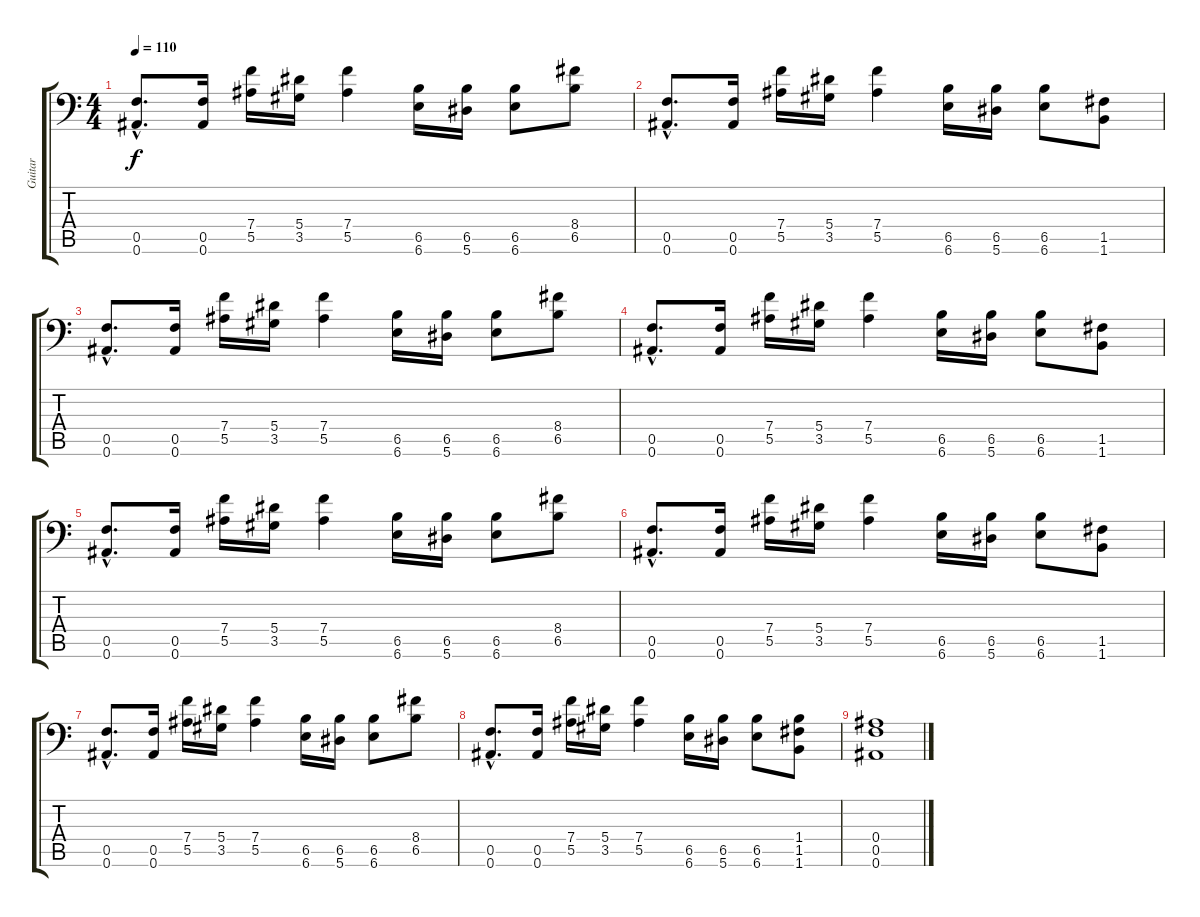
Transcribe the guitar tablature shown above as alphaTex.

\track ("Guitar" "Guitar") {instrument distortionguitar}
\staff {score tabs}
\tuning (C4 G3 Eb3 Bb2 F2 Bb1) {hide}
\ts (4 4)
\tempo 110
\clef f4
\ks c
(0.5{hac} 0.6{hac}).8{d dy f} (0.5 0.6).16 (7.4 5.5).16 (5.4 3.5).16 (7.4 5.5).4 (6.5 6.6).16 (6.5 5.6).16 (6.5 6.6).8 (8.4 6.5).8 |
(0.5{hac} 0.6{hac}).8{d} (0.5 0.6).16 (7.4 5.5).16 (5.4 3.5).16 (7.4 5.5).4 (6.5 6.6).16 (6.5 5.6).16 (6.5 6.6).8 (1.5 1.6).8 |
(0.5{hac} 0.6{hac}).8{d} (0.5 0.6).16 (7.4 5.5).16 (5.4 3.5).16 (7.4 5.5).4 (6.5 6.6).16 (6.5 5.6).16 (6.5 6.6).8 (8.4 6.5).8 |
(0.5{hac} 0.6{hac}).8{d} (0.5 0.6).16 (7.4 5.5).16 (5.4 3.5).16 (7.4 5.5).4 (6.5 6.6).16 (6.5 5.6).16 (6.5 6.6).8 (1.5 1.6).8 |
(0.5{hac} 0.6{hac}).8{d} (0.5 0.6).16 (7.4 5.5).16 (5.4 3.5).16 (7.4 5.5).4 (6.5 6.6).16 (6.5 5.6).16 (6.5 6.6).8 (8.4 6.5).8 |
(0.5{hac} 0.6{hac}).8{d} (0.5 0.6).16 (7.4 5.5).16 (5.4 3.5).16 (7.4 5.5).4 (6.5 6.6).16 (6.5 5.6).16 (6.5 6.6).8 (1.5 1.6).8 |
(0.5{hac} 0.6{hac}).8{d} (0.5 0.6).16 (7.4 5.5).16 (5.4 3.5).16 (7.4 5.5).4 (6.5 6.6).16 (6.5 5.6).16 (6.5 6.6).8 (8.4 6.5).8 |
(0.5{hac} 0.6{hac}).8{d} (0.5 0.6).16 (7.4 5.5).16 (5.4 3.5).16 (7.4 5.5).4 (6.5 6.6).16 (6.5 5.6).16 (6.5 6.6).8 (1.4 1.5 1.6).8 |
(0.4 0.5 0.6).1
